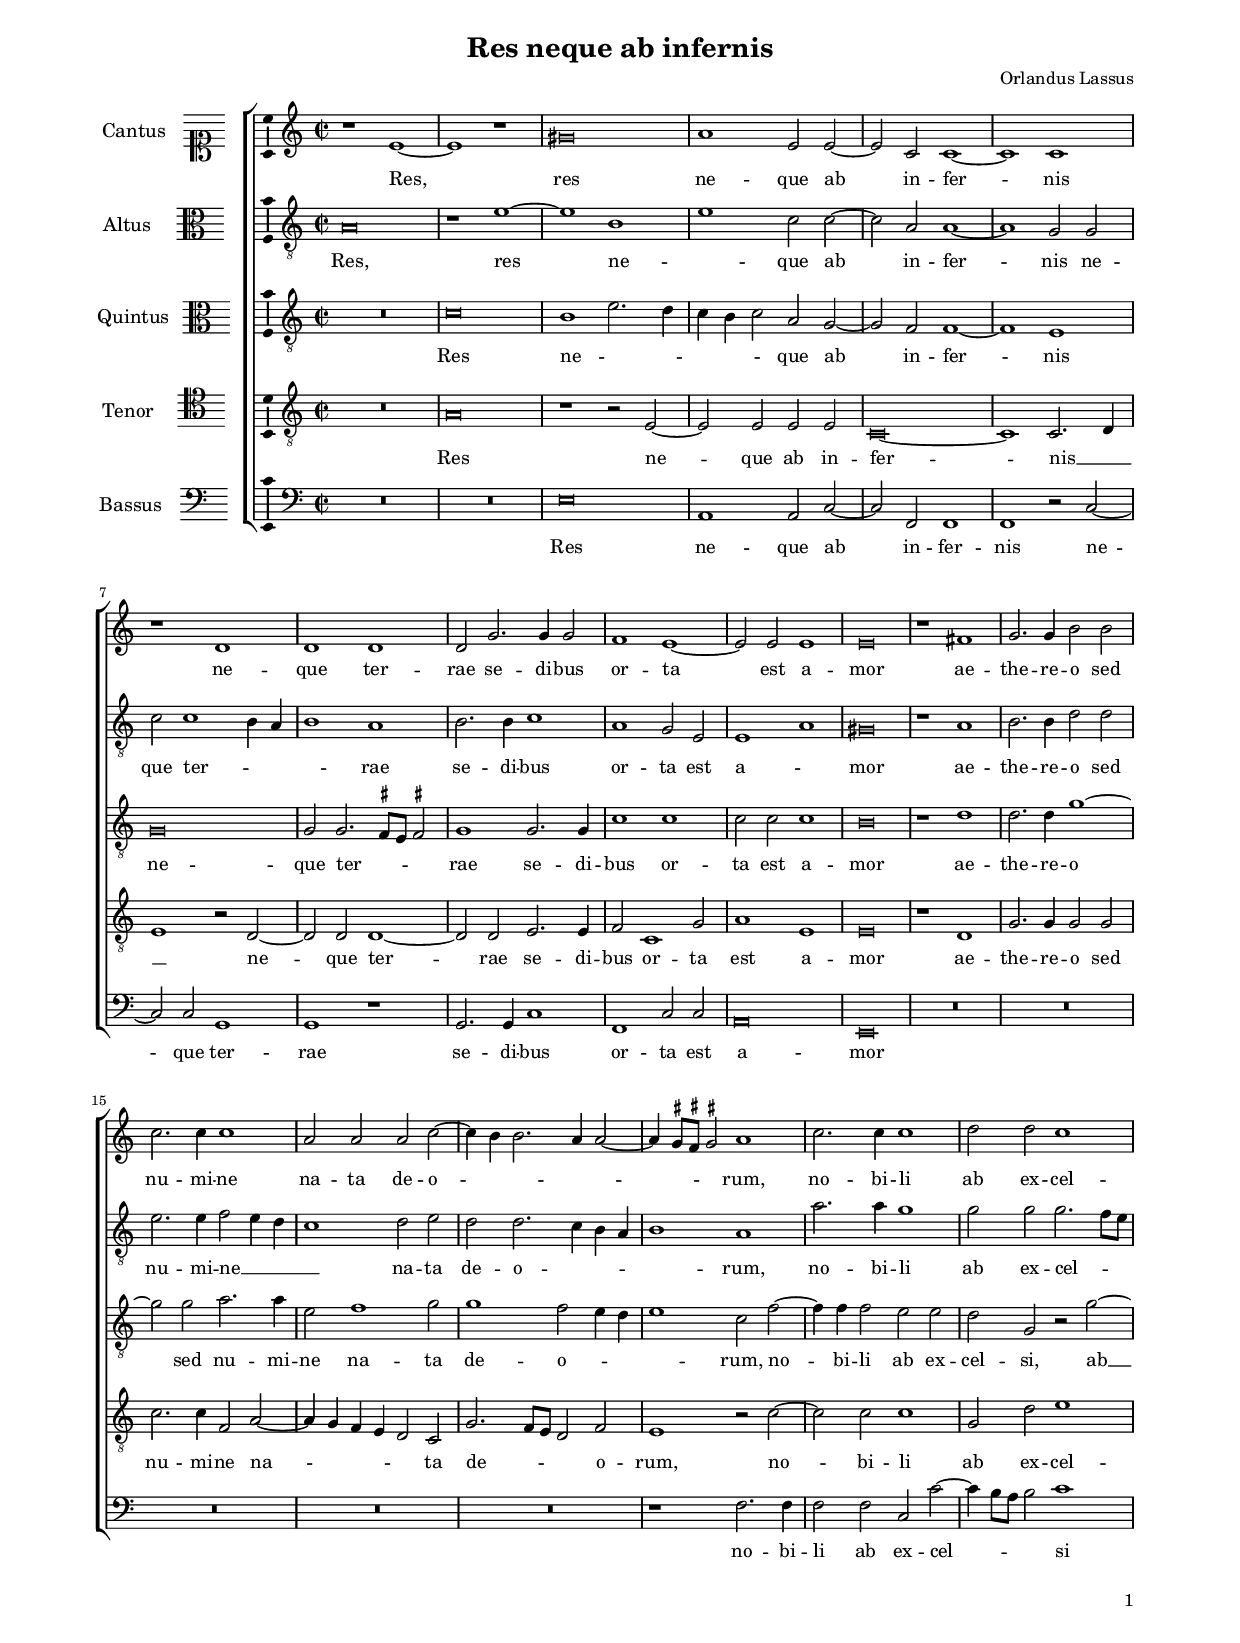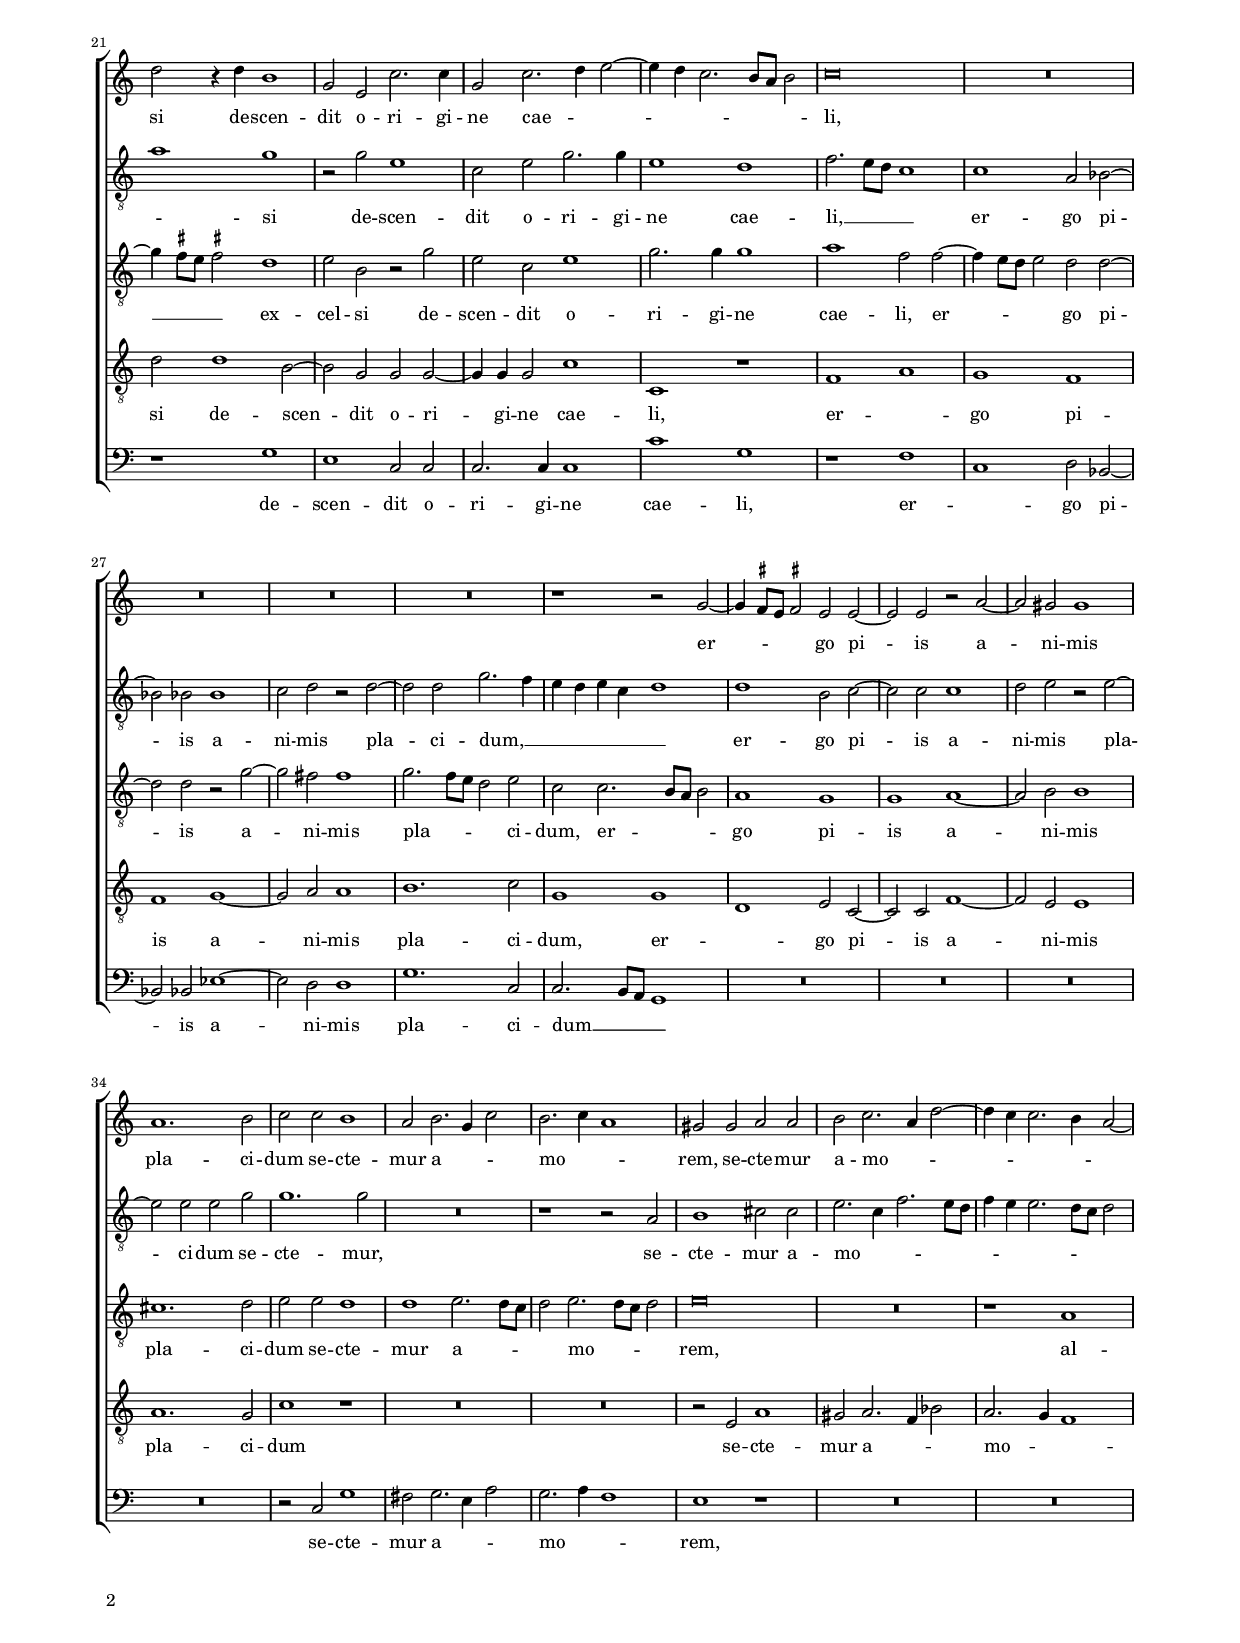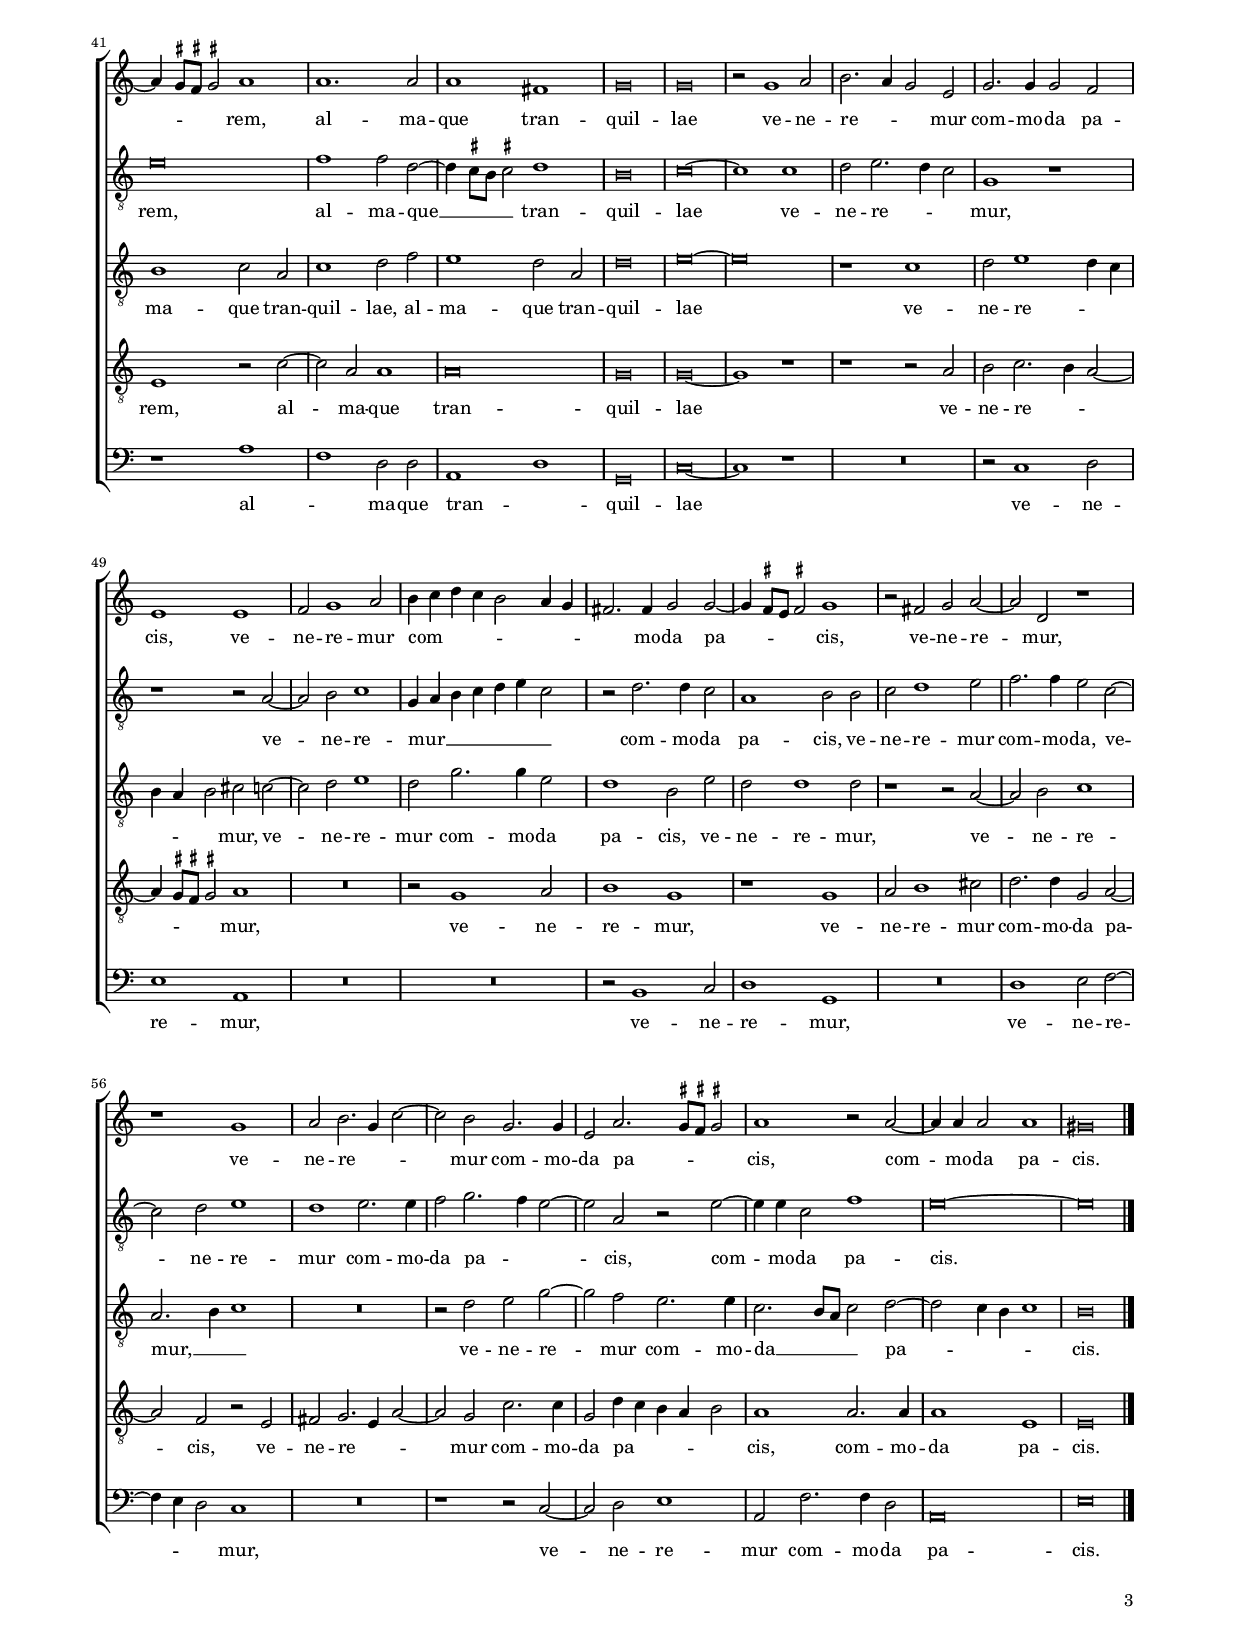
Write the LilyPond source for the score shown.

\header
{
  title="Res neque ab infernis"
  composer="Orlandus Lassus"
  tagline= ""
}

\version "2.24.0"
\include "deutsch.ly"
#(set-global-staff-size 15)
% #(set-default-paper-size "letter")
#(ly:set-option 'point-and-click #f)


\paper
	{
	top-margin = 1.8 \cm
	bottom-margin = 1.2 \cm
	left-margin = 1.8 \cm
	right-margin = 1.8 \cm
	ragged-bottom = ##f
	ragged-last-bottom = ##t
	print-page-number = ##f
	score-system-spacing = #'((basic-distance . 16) (minimum-distance . 14) (padding . 5) (strechability . 150))
	system-system-spacing = #'((basic-distance . 16) (minimum-distance . 14) (padding . 5) (strechability . 150))
	oddFooterMarkup=\markup   \fill-line { "" \fromproperty #'page:page-number-string }
	evenFooterMarkup=\markup  \fill-line { \fromproperty #'page:page-number-string "" }
	last-bottom-spacing = #'((basic-distance . 12) (minimum-distance . 7) (padding . 4))
	systems-per-page = 3
	page-count = 3
%	min-systems-per-page = 3
	markup-system-spacing.basic-distance = #12
	}

	
global = {
	\key c \major
	\time 2/2 \set Score.measureLength = #(ly:make-moment 2/1)
	\skip 1*2*62 \bar "|."
	}

	ficta = { \once \set suggestAccidentals = ##t }

	forget = #(define-music-function (music) (ly:music?) #{
		\accidentalStyle forget
		$music
		\accidentalStyle default
		#})



incipitcantus = \markup { \score {
	{
	\set Staff.instrumentName = \markup { \fontsize #1 "Cantus" }
	\key c \major
	\clef soprano
	s4 \bar ""
	}
	\layout  {
	raggedright = ##t
	indent = 1.6 \cm
	line-width = 2.4\cm
	\context { \Staff \remove Time_signature_engraver }
	\override Staff.Clef.Y-extent = #'(0 . 0)
	}} \hspace #1 }

      
incipitaltus = \markup { \score {
	{
	\set Staff.instrumentName = \markup { \fontsize #1 "Altus" }
	\key c \major
	\clef alto
	s4 \bar ""
	}
	\layout  {
	raggedright = ##t
	indent = 1.6 \cm
	line-width = 2.4\cm
	\context { \Staff \remove Time_signature_engraver }
	\override Staff.Clef.Y-extent = #'(0 . 0)
	}} \hspace #1 }

      
incipitquintus = \markup { \score {
	{
	\set Staff.instrumentName = \markup { \fontsize #1 "Quintus" }
	\key c \major
	\clef alto
	s4 \bar ""
	}
	\layout  {
	raggedright = ##t
	indent = 1.6 \cm
	line-width = 2.4\cm
	\context { \Staff \remove Time_signature_engraver }
	\override Staff.Clef.Y-extent = #'(0 . 0)
	}} \hspace #1 }
  

incipittenor = \markup { \score {
	{
	\set Staff.instrumentName = \markup { \fontsize #1 "Tenor" }
	\key c \major
	\clef tenor
	s4 \bar ""
	}
	\layout  {
	raggedright = ##t
	indent = 1.6 \cm
	line-width = 2.4\cm
	\context { \Staff \remove Time_signature_engraver }
	\override Staff.Clef.Y-extent = #'(0 . 0)
	}} \hspace #1 }
      
      
incipitbassus = \markup { \score {
	{
	\set Staff.instrumentName = \markup { \fontsize #1 "Bassus" }
	\key c \major
	\clef bass
	s4 \bar ""
	}
	\layout  {
	raggedright = ##t
	indent = 1.6 \cm
	line-width = 2.4\cm
	\context { \Staff \remove Time_signature_engraver }
	\override Staff.Clef.Y-extent = #'(0 . 0)
	}} \hspace #1 }


cantus =  \relative c''
	{
	r1 e,~
	e1 r
	gis\breve
	a1 e2 e~
%5
	e2 c c1~ |
	c1 c
	r1 d
	d1 d
	d2 g2. g4 g2
%10
	f1 e~ |
	e2 e e1
	e\breve
	r1 fis
	g2. g4 h2 h
%15
	c2. c4 c1 |
	a2 a a c~
	c4 h h2. a4 a2~
	a4 \ficta gis8 \ficta fis \ficta gis!2 a1
	c2. c4 c1
%20
	d2 d c1 |
	d2 r4 d h1
	g2 e c'2. c4
	g2 c2. d4 e2~
	e4 d c2. h8 a h2
%25
	c\breve |
	R\breve
	R\breve
	R\breve
	R\breve
%30
	r1 r2 g~ |
	g4 \ficta fis8 e \ficta fis!2 e e~
	e2 e r a~
	a2 gis gis1
	a1. h2
%35
	c2 c h1 |
	a2 h2. g4 c2
	h2. c4 a1
	gis2 gis a a
	h2 c2. a4 d2~
%40
	d4 c c2. h4 a2~ |
	a4 \ficta gis8 \ficta fis \ficta gis!2 a1
	a1. a2
	a1 fis
	g\breve
%45
	g\breve |
	r2 g1 a2
	h2. a4 g2 e
	g2. g4 g2 f
	e1 e
%50
	f2 g1 a2 |
	h4 c d c h2 a4 g
	fis2. fis4 g2 g~
	g4 \ficta fis8 e \ficta fis!2 g1
	r2 fis g a~
%55
	a2 d, r1 |
	r1 g
	a2 h2. g4 c2~
	c2 h g2. g4
	e2 a2. \ficta gis8 \ficta fis \ficta gis!2
%60
	a1 r2 a~ |
	a4 a a2 a1
	gis\breve |
	}


altus =  \relative c'
	{
	a\breve
	r1 e'~
	e1 h
	e1 c2 c~
%5
	c2 a a1~ |
	a1 g2 g
	c2 c1 h4 a
	h1 a
	h2. h4 c1
%10
	a1 g2 e |
	e1 a
	gis\breve
	r1 a
	h2. h4 d2 d
%15
	e2. e4 f2 e4 d |
	c1 d2 e
	d2 d2. c4 h a
	h1 a
	a'2. a4 g1
%20
	g2 g g2. f8 e |
	a1 g
	r2 g e1
	c2 e g2. g4
	e1 d
%25
	f2. e8 d c1 |
	c1 a2 b~
	b2 b b1
	c2 d r d~
	d2 d g2. f4
%30
	e4 d e c d1 |
	d1 h2 c~
	c2 c c1
	d2 e r e~
	e2 e e g
%35
	g1. g2 |
	R\breve
	r1 r2 a,
	h1 cis2 cis
	e2. c4 f2. e8 d
%40
	f4 e e2. d8 c d2 |
	e\breve
	f1 f2 d~
	d4 \ficta cis8 h \ficta cis!2 d1
	h\breve
%45
	c\breve~ |
	c1 c
	d2 e2. d4 c2
	g1 r
	r1 r2 a~
%50
	a2 h c1 |
	g4 a h c d e c2
	r2 d2. d4 c2
	a1 h2 h
	c2 d1 e2
%55
	f2. f4 e2 c~ |
	c2 d e1
	d1 e2. e4
	f2 g2. f4 e2~
	e2 a, r e'~
%60
	e4 e c2 f1 |
	e\breve~
	e\breve |
	}


quintus =  \relative c'
	{
	R\breve
	c\breve
	h1 e2. d4
	c4 h c2 a g~
%5
	g2 f f1~ |
	f1 e
	g\breve
	g2 g2. \ficta fis8 e \ficta fis!2
	g1 g2. g4
%10
	c1 c |
	c2 c c1
	h\breve
	r1 d
	d2. d4 g1~
%15
	g2 g a2. a4 |
	e2 f1 g2
	g1 f2 e4 d
	e1 c2 f~
	f4 f f2 e e
%20
	d2 g, r g'~ |
	g4 \ficta fis8 e \ficta fis!2 d1
	e2 h r g'
	e2 c e1
	g2. g4 g1
%25
	a1 f2 f~ |
	f4 e8 d e2 d d~
	d2 d r g~
	g2 fis fis1
	g2. f8 e d2 e
%30
	c2 c2. h8 a h2 |
	a1 g
	g1 a~
	a2 h h1
	cis1. d2
%35
	e2 e d1 |
	d1 e2. d8 c
	d2 e2. d8 c d2
	e\breve
	R\breve
%40
	r1 a, |
	h1 c2 a
	c1 d2 f
	e1 d2 a
	d\breve
%45
	e\breve~ |
	e\breve
	r1 c
	d2 e1 d4 c
	h4 a h2 cis c~
%50
	c2 d e1 |
	d2 g2. g4 e2
	d1 h2 e
	d2 d1 d2
	r1 r2 a~
%55
	a2 h c1 |
	a2. h4 c1
	R\breve
	r2 d e g~
	g2 f e2. e4
%60
	c2. h8 a c2 d~ |
	d2 c4 h c1
	h\breve |
	}


tenor  =  \relative c'
	{
	R\breve
	a\breve
	r1 r2 e~
	e2 e e e
%5
	c\breve~ |
	c1 c2. d4
	e1 r2 d~
	d2 d d1~
	d2 d e2. e4
%10
	f2 c1 g'2 |
	a1 e
	e\breve
	r1 d
	g2. g4 g2 g
%15
	c2. c4 f,2 a~ |
	a4 g f e d2 c
	g'2. f8 e d2 f
	e1 r2 c'~
	c2 c c1
%20
	g2 d' e1 |
	d2 d1 h2~
	h2 g g g~
	g4 g g2 c1
	c,1 r
%25
	f1 a |
	g1 f
	f1 g~
	g2 a a1
	h1. c2
%30
	g1 g |
	d1 e2 c~
	c2 c f1~
	f2 e e1
	a1. g2
%35
	c1 r |
	R\breve
	R\breve
	r2 e, a1
	gis2 a2. f4 b2
%40
	a2. g4 f1 |
	e1 r2 c'~
	c2 a a1
	a\breve
	g\breve
%45
	g\breve~ |
	g1 r
	r1 r2 a
	h2 c2. h4 a2~
	a4 \ficta gis8 \ficta fis \ficta gis!2 a1
%50
	R\breve |
	r2 g1 a2
	h1 g
	r1 g
	a2 h1 cis2
%55
	d2. d4 g,2 a~ |
	a2 f r e
	fis2 g2. e4 a2~
	a2 g c2. c4
	g2 d'4 c h a h2
%60
	a1 a2. a4 |
	a1 e
	e\breve |
	}


bassus  =  \relative c
	{
	R\breve
	R\breve
	e\breve
	a,1 a2 c~
%5
	c2 f, f1 |
	f1 r2 c'~
	c2 c g1
	g1 r
	g2. g4 c1
%10
	f,1 c'2 c |
	a\breve
	e\breve
	R\breve
	R\breve
%15
	R\breve |
	R\breve
	R\breve
	r1 f'2. f4
	f2 f c c'~
%20
	c4 h8 a h2 c1 |
	r1 g
	e1 c2 c
	c2. c4 c1
	c'1 g
%25
	r1 f |
	c1 d2 b~
	b2 b es1~
	es2 d d1
	g1. c,2
%30
	c2. h8 a g1 |
	R\breve
	R\breve
	R\breve
	R\breve
%35
	r2 c g'1 |
	fis2 g2. e4 a2
	g2. a4 f1
	e1 r
	R\breve
%40
	R\breve |
	r1 a
	f1 d2 d
	a1 d
	g,\breve
%45
	c\breve~ |
	c1 r
	R\breve
	r2 c1 d2
	e1 a,
%50
	R\breve |
	R\breve
	r2 h1 c2
	d1 g,
	R\breve
%55
	d'1 e2 f~ |
	f4 e d2 c1
	R\breve
	r1 r2 c~
	c2 d e1
%60
	a,2 f'2. f4 d2
	a\breve
	e'\breve |
	}


lyricscantus = \lyricmode {
	Res,
	res ne -- que ab in -- fer -- nis ne -- que ter -- rae se -- di -- bus or -- ta est
	a -- mor ae -- the -- re -- o sed nu -- mi -- ne na -- ta de -- o -- _ _ _ _ _ _ _ rum,
	no -- bi -- li ab ex -- cel -- si de -- scen -- dit o -- ri -- gi -- ne cae -- _ _ _ _ _ _ _ li,
	er -- _ _ _ go pi -- is a -- ni -- mis pla -- ci -- dum
	se -- cte -- mur a -- _ _ mo -- _ _ rem,
	se -- cte -- mur a -- mo -- _ _ _ _ _ _ _ _ _ rem,
	al -- ma -- que tran -- quil -- lae 
	ve -- ne -- re -- _ _ mur com -- mo -- da pa -- cis,
	ve -- ne -- re -- mur com -- _ _ _ _ _ _ _ mo -- da pa -- _ _ _ cis,
	ve -- ne -- re -- mur,
	ve -- ne -- re -- _ _ mur com -- mo -- da pa -- _ _ _ cis,
	com -- mo -- da pa -- cis.
	}


lyricsaltus = \lyricmode {
	Res,
	res ne -- _ que ab in -- fer -- nis ne -- que ter -- _ _ _ rae se -- di -- bus or -- ta est
	a -- _ mor ae -- the -- re -- o sed nu -- mi -- ne __ _ _ _ na -- ta de -- o -- _ _ _ _ rum,
	no -- bi -- li ab ex -- cel -- _ _ _ si de -- scen -- dit o -- ri -- gi -- ne cae -- li, __ _ _ _ 
	er -- go pi -- is a -- ni -- mis pla -- ci -- dum, __ _ _ _ _ _ _ 
	er -- go pi -- is a -- ni -- mis pla -- ci -- dum
	se -- cte -- mur,
	se -- cte -- mur a -- mo -- _ _ _ _ _ _ _ _ _ _ rem,
	al -- ma -- que __ _ _ _ tran -- quil -- lae ve -- ne -- re -- _ _ mur,
	ve -- ne -- re -- mur __ _ _ _ _ _ _ com -- mo -- da pa -- cis,
	ve -- ne -- re -- mur com -- mo -- da,
	ve -- ne -- re -- mur com -- mo -- da pa -- _ _ cis,
	com -- mo -- da pa -- cis.
	}


lyricsquintus = \lyricmode {
	Res ne -- _ _ _ _ _ que ab in -- fer -- nis ne -- que ter -- _ _ _ rae se -- di -- bus or -- ta est
	a -- mor ae -- the -- re -- o sed nu -- mi -- ne na -- ta de -- o -- _ _ _ rum,
	no -- bi -- li ab ex -- cel -- si,
	ab __ _ _ _ ex -- cel -- si de -- scen -- dit o -- ri -- gi -- ne cae -- li,
	er -- _ _ _ go pi -- is a -- ni -- mis pla -- _ _ _ ci -- dum,
	er -- _ _ _ go pi -- is a -- ni -- mis pla -- ci -- dum
	se -- cte -- mur a -- _ _ _ mo -- _ _ _ rem,
	al -- ma -- que tran -- quil -- lae,
	al -- ma -- que tran -- quil -- lae ve -- ne -- re -- _ _ _ _ _ mur,
	ve -- ne -- re -- mur com -- mo -- da pa -- cis,
	ve -- ne -- re -- mur,
	ve -- ne -- re -- mur, __ _ _
	ve -- ne -- re -- mur com -- mo -- da __ _ _ _ pa -- _ _ _ cis.
	}


lyricstenor = \lyricmode {
	Res ne -- que ab in -- fer -- nis __ _ _ ne -- que ter -- rae se -- di -- bus or -- ta est
	a -- mor ae -- the -- re -- o sed nu -- mi -- ne na -- _ _ _ _ ta de -- _ _ _ o -- rum,
	no -- bi -- li ab ex -- cel -- si de -- scen -- dit o -- ri -- gi -- ne cae -- li,
	er -- _ go pi -- is a -- ni -- mis pla -- ci -- dum,
	er -- _ go pi -- is a -- ni -- mis pla -- ci -- dum
	se -- cte -- mur a -- _ _ mo -- _ _ rem,
	al -- ma -- que tran -- quil -- lae ve -- ne -- re -- _ _ _ _ _ mur,
	ve -- ne -- re -- mur,
	ve -- ne -- re -- mur com -- mo -- da pa -- cis,
	ve -- ne -- re -- _ _ mur com -- mo -- da pa -- _ _ _ _ cis,
	com -- mo -- da pa -- cis.
	}


lyricsbassus = \lyricmode {
	Res ne -- que ab in -- fer -- nis ne -- que ter -- rae se -- di -- bus or -- ta est
	a -- mor
	no -- bi -- li ab ex -- cel -- _ _ _ si de -- scen -- dit o -- ri -- gi -- ne cae -- li,
	er -- _ go pi -- is a -- ni -- mis pla -- ci -- dum __ _ _ _
	se -- cte -- mur a -- _ _ mo -- _ _ rem,
	al -- _ ma -- que tran -- _ quil -- lae ve -- ne -- re -- mur,
	ve -- ne -- re -- mur,
	ve -- ne -- re -- _ _ mur,
	ve -- ne -- re -- mur com -- mo -- da pa -- cis.
	}


\score
{  
	\transpose c c {
	\new ChoirStaff \with { \override StaffGrouper.staff-staff-spacing.basic-distance = #12 }
	<<

	\new Staff << \global
	\new Voice="v1" {
		\set Staff.instrumentName=\incipitcantus
%		\set Staff.instrumentName= "S"
		\set Staff.midiInstrument = "reed organ"
		\clef violin
		\cantus }
	\new Lyrics \lyricsto "v1" {\lyricscantus }
	>>


	\new Staff << \global
	\new Voice="v2" {
		\set Staff.instrumentName=\incipitaltus
%		\set Staff.instrumentName= "A"
		\set Staff.midiInstrument = "reed organ"
		\clef "G_8"
		\altus}
	\new Lyrics \lyricsto "v2" {\lyricsaltus }
	>>


	\new Staff << \global
	\new Voice="v5" {
		\set Staff.instrumentName=\incipitquintus
%		\set Staff.instrumentName= "Q"
		\set Staff.midiInstrument = "reed organ"
		\clef "G_8"
		\quintus}
	\new Lyrics \lyricsto "v5" {\lyricsquintus }
	>>


	\new Staff << \global
	\new Voice="v3" {
		\set Staff.instrumentName=\incipittenor
%		\set Staff.instrumentName= "T"
		\set Staff.midiInstrument = "reed organ"
		\clef "G_8"
		\tenor }
	\new Lyrics \lyricsto "v3" {\lyricstenor }
	>>


	\new Staff << \global
	\new Voice="v4" {
		\set Staff.instrumentName=\incipitbassus
%		\set Staff.instrumentName= "B"
		\set Staff.midiInstrument = "reed organ"
		\clef bass 
		\bassus }
	\new Lyrics \lyricsto "v4" {\lyricsbassus}
	>>

	>>
	} % transpose

	\layout
	{
	indent = 2.5\cm
	\context { \Lyrics \override VerticalAxisGroup.nonstaff-relatedstaff-spacing.padding = #1.4 }
%	\context { \Lyrics \override LyricText.font-size = #1 }
	\context { \Staff \override TimeSignature.break-visibility = #end-of-line-invisible }
	\context { \Staff \consists Ambitus_engraver }
	\context { \Score \override BarNumber.padding = #2 }
	\context { \Voice \override NoteHead.style = #'baroque }
	}

\midi
	{
	\tempo 2 = 90
	}

}


% EOF
